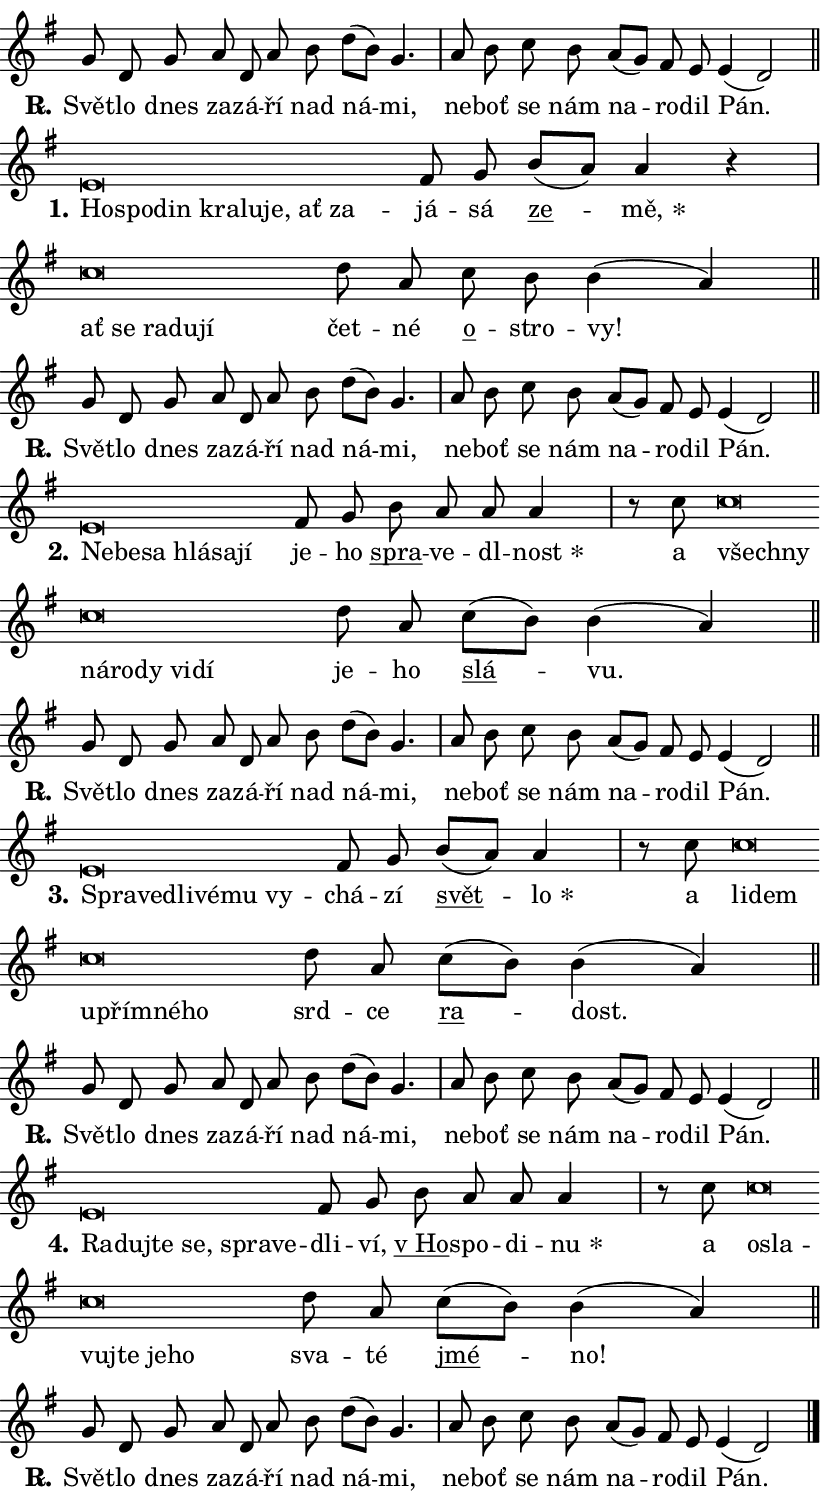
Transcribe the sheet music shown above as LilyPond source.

\version "2.24.0"
\header { tagline = "" }
\paper {
  indent = 0\cm
  top-margin = 0\cm
  right-margin = 0.13\cm % to fit lyric hyphens
  bottom-margin = 0\cm
  left-margin = 0\cm
  paper-width = 14\cm
  page-breaking = #ly:one-page-breaking
  system-system-spacing.basic-distance = #11
  score-system-spacing.basic-distance = #11
  ragged-last = ##f
}


%% Author: Thomas Morley
%% https://lists.gnu.org/archive/html/lilypond-user/2020-05/msg00002.html
#(define (line-position grob)
"Returns position of @var[grob} in current system:
   @code{'start}, if at first time-step
   @code{'end}, if at last time-step
   @code{'middle} otherwise
"
  (let* ((col (ly:item-get-column grob))
         (ln (ly:grob-object col 'left-neighbor))
         (rn (ly:grob-object col 'right-neighbor))
         (col-to-check-left (if (ly:grob? ln) ln col))
         (col-to-check-right (if (ly:grob? rn) rn col))
         (break-dir-left
           (and
             (ly:grob-property col-to-check-left 'non-musical #f)
             (ly:item-break-dir col-to-check-left)))
         (break-dir-right
           (and
             (ly:grob-property col-to-check-right 'non-musical #f)
             (ly:item-break-dir col-to-check-right))))
        (cond ((eqv? 1 break-dir-left) 'start)
              ((eqv? -1 break-dir-right) 'end)
              (else 'middle))))

#(define (tranparent-at-line-position vctor)
  (lambda (grob)
  "Relying on @code{line-position} select the relevant enry from @var{vctor}.
Used to determine transparency,"
    (case (line-position grob)
      ((end) (not (vector-ref vctor 0)))
      ((middle) (not (vector-ref vctor 1)))
      ((start) (not (vector-ref vctor 2))))))

noteHeadBreakVisibility =
#(define-music-function (break-visibility)(vector?)
"Makes @code{NoteHead}s transparent relying on @var{break-visibility}"
#{
  \override NoteHead.transparent =
    #(tranparent-at-line-position break-visibility)
#})

#(define delete-ledgers-for-transparent-note-heads
  (lambda (grob)
    "Reads whether a @code{NoteHead} is transparent.
If so this @code{NoteHead} is removed from @code{'note-heads} from
@var{grob}, which is supposed to be @code{LedgerLineSpanner}.
As a result ledgers are not printed for this @code{NoteHead}"
    (let* ((nhds-array (ly:grob-object grob 'note-heads))
           (nhds-list
             (if (ly:grob-array? nhds-array)
                 (ly:grob-array->list nhds-array)
                 '()))
           ;; Relies on the transparent-property being done before
           ;; Staff.LedgerLineSpanner.after-line-breaking is executed.
           ;; This is fragile ...
           (to-keep
             (remove
               (lambda (nhd)
                 (ly:grob-property nhd 'transparent #f))
               nhds-list)))
      ;; TODO find a better method to iterate over grob-arrays, similiar
      ;; to filter/remove etc for lists
      ;; For now rebuilt from scratch
      (set! (ly:grob-object grob 'note-heads)  '())
      (for-each
        (lambda (nhd)
          (ly:pointer-group-interface::add-grob grob 'note-heads nhd))
        to-keep))))

squashNotes = {
  \override NoteHead.X-extent = #'(-0.2 . 0.2)
  \override NoteHead.Y-extent = #'(-0.75 . 0)
  \override NoteHead.stencil =
    #(lambda (grob)
       (let ((pos (ly:grob-property grob 'staff-position)))
         (begin
           (if (< pos -7) (display "ERROR: Lower brevis then expected\n") (display ""))
           (if (<= pos -6) ly:text-interface::print ly:note-head::print))))
}
unSquashNotes = {
  \revert NoteHead.X-extent
  \revert NoteHead.Y-extent
  \revert NoteHead.stencil
}

hideNotes = \noteHeadBreakVisibility #begin-of-line-visible
unHideNotes = \noteHeadBreakVisibility #all-visible

% work-around for resetting accidentals
% https://lilypond.org/doc/v2.23/Documentation/notation/displaying-rhythms#unmetered-music
cadenzaMeasure = {
  \cadenzaOff
  \partial 1024 s1024
  \cadenzaOn
}

#(define-markup-command (accent layout props text) (markup?)
  "Underline accented syllable"
  (interpret-markup layout props
    #{\markup \override #'(offset . 4.3) \underline { #text }#}))

responsum = \markup \concat {
  "R" \hspace #-1.05 \path #0.1 #'((moveto 0 0.07) (lineto 0.9 0.8)) \hspace #0.05 "."
}

spaceSize = #0.6828661417322834 % exact space size for TeX Gyre Schola

\layout {
  \context {
    \Staff
    \remove "Time_signature_engraver"
    \override LedgerLineSpanner.after-line-breaking = #delete-ledgers-for-transparent-note-heads
  }
  \context {
    \Lyrics {
      \override LyricSpace.minimum-distance = \spaceSize
      \override LyricText.font-name = #"TeX Gyre Schola"
      \override LyricText.font-size = 1
      \override StanzaNumber.font-name = #"TeX Gyre Schola Bold"
      \override StanzaNumber.font-size = 1
    }
  }
  \context {
    \Score 
    \override NoteHead.text =
      #(lambda (grob) 
        (let ((pos (ly:grob-property grob 'staff-position)))
          #{\markup {
            \combine
              \halign #-0.55 \raise #(if (= pos -6) 0 0.5) \override #'(thickness . 2) \draw-line #'(3.2 . 0)
              \musicglyph "noteheads.sM1"
          }#}))
  }
}

% magnetic-lyrics.ily
%
%   written by
%     Jean Abou Samra <jean@abou-samra.fr>
%     Werner Lemberg <wl@gnu.org>
%
%   adapted by
%     Jiri Hon <jiri.hon@gmail.com>
%
% Version 2022-Apr-15

% https://www.mail-archive.com/lilypond-user@gnu.org/msg149350.html

#(define (Left_hyphen_pointer_engraver context)
   "Collect syllable-hyphen-syllable occurrences in lyrics and store
them in properties.  This engraver only looks to the left.  For
example, if the lyrics input is @code{foo -- bar}, it does the
following.

@itemize @bullet
@item
Set the @code{text} property of the @code{LyricHyphen} grob between
@q{foo} and @q{bar} to @code{foo}.

@item
Set the @code{left-hyphen} property of the @code{LyricText} grob with
text @q{foo} to the @code{LyricHyphen} grob between @q{foo} and
@q{bar}.
@end itemize

Use this auxiliary engraver in combination with the
@code{lyric-@/text::@/apply-@/magnetic-@/offset!} hook."
   (let ((hyphen #f)
         (text #f))
     (make-engraver
      (acknowledgers
       ((lyric-syllable-interface engraver grob source-engraver)
        (set! text grob)))
      (end-acknowledgers
       ((lyric-hyphen-interface engraver grob source-engraver)
        ;(when (not (grob::has-interface grob 'lyric-space-interface))
          (set! hyphen grob)));)
      ((stop-translation-timestep engraver)
       (when (and text hyphen)
         (ly:grob-set-object! text 'left-hyphen hyphen))
       (set! text #f)
       (set! hyphen #f)))))

#(define (lyric-text::apply-magnetic-offset! grob)
   "If the space between two syllables is less than the value in
property @code{LyricText@/.details@/.squash-threshold}, move the right
syllable to the left so that it gets concatenated with the left
syllable.

Use this function as a hook for
@code{LyricText@/.after-@/line-@/breaking} if the
@code{Left_@/hyphen_@/pointer_@/engraver} is active."
   (let ((hyphen (ly:grob-object grob 'left-hyphen #f)))
     (when hyphen
       (let ((left-text (ly:spanner-bound hyphen LEFT)))
         (when (grob::has-interface left-text 'lyric-syllable-interface)
           (let* ((common (ly:grob-common-refpoint grob left-text X))
                  (this-x-ext (ly:grob-extent grob common X))
                  (left-x-ext
                   (begin
                     ;; Trigger magnetism for left-text.
                     (ly:grob-property left-text 'after-line-breaking)
                     (ly:grob-extent left-text common X)))
                  ;; `delta` is the gap width between two syllables.
                  (delta (- (interval-start this-x-ext)
                            (interval-end left-x-ext)))
                  (details (ly:grob-property grob 'details))
                  (threshold (assoc-get 'squash-threshold details 0.2)))
             (when (< delta threshold)
               (let* (;; We have to manipulate the input text so that
                      ;; ligatures crossing syllable boundaries are not
                      ;; disabled.  For languages based on the Latin
                      ;; script this is essentially a beautification.
                      ;; However, for non-Western scripts it can be a
                      ;; necessity.
                      (lt (ly:grob-property left-text 'text))
                      (rt (ly:grob-property grob 'text))
                      (is-space (grob::has-interface hyphen 'lyric-space-interface))
                      (space (if is-space " " ""))
                      (extra-delta (if is-space spaceSize 0))
                      ;; Append new syllable.
                      (ltrt-space (if (and (string? lt) (string? rt))
                                (string-append lt space rt)
                                (make-concat-markup (list lt space rt))))
                      ;; Right-align `ltrt` to the right side.
                      (ltrt-space-markup (grob-interpret-markup
                               grob
                               (make-translate-markup
                                (cons (interval-length this-x-ext) 0)
                                (make-right-align-markup ltrt-space)))))
                 (begin
                   ;; Don't print `left-text`.
                   (ly:grob-set-property! left-text 'stencil #f)
                   ;; Set text and stencil (which holds all collected
                   ;; syllables so far) and shift it to the left.
                   (ly:grob-set-property! grob 'text ltrt-space)
                   (ly:grob-set-property! grob 'stencil ltrt-space-markup)
                   (ly:grob-translate-axis! grob (- (- delta extra-delta)) X))))))))))


#(define (lyric-hyphen::displace-bounds-first grob)
   ;; Make very sure this callback isn't triggered too early.
   (let ((left (ly:spanner-bound grob LEFT))
         (right (ly:spanner-bound grob RIGHT)))
     (ly:grob-property left 'after-line-breaking)
     (ly:grob-property right 'after-line-breaking)
     (ly:lyric-hyphen::print grob)))

squashThreshold = #0.4

\layout {
  \context {
    \Lyrics
    \consists #Left_hyphen_pointer_engraver
    \override LyricText.after-line-breaking =
      #lyric-text::apply-magnetic-offset!
    \override LyricHyphen.stencil = #lyric-hyphen::displace-bounds-first
    \override LyricText.details.squash-threshold = \squashThreshold
    \override LyricHyphen.minimum-distance = 0
    \override LyricHyphen.minimum-length = \squashThreshold
  }
}

squashText = \override LyricText.details.squash-threshold = 9999
unSquashText = \override LyricText.details.squash-threshold = \squashThreshold

leftText = \override LyricText.self-alignment-X = #LEFT
unLeftText = \revert LyricText.self-alignment-X

starOffset = #(lambda (grob) 
                (let ((x_offset (ly:self-alignment-interface::aligned-on-x-parent grob)))
                  (if (= x_offset 0) 0 (+ x_offset 1.2))))

star = #(define-music-function (syllable)(string?)
"Append star separator at the end of a syllable"
#{
  \once \override LyricText.X-offset = #starOffset
  \lyricmode { \markup {
    #syllable
    \override #'((font-name . "TeX Gyre Schola Bold")) \hspace #0.2 \lower #0.65 \larger "*"
  } }
#})

starAccent = #(define-music-function (syllable)(string?)
"Append star separator at the end of a syllable and make accent"
#{
  \once \override LyricText.X-offset = #starOffset
  \lyricmode { \markup {
    \accent #syllable
    \override #'((font-name . "TeX Gyre Schola Bold")) \hspace #0.2 \lower #0.65 \larger "*"
  } }
#})

breath = #(define-music-function (syllable)(string?)
"Append breathing indicator at the end of a syllable"
#{
  \lyricmode { \markup { #syllable "+" } }
#})

optionalBreath = #(define-music-function (syllable)(string?)
"Append optional breathing indicator at the end of a syllable"
#{
  \lyricmode { \markup { #syllable "(+)" } }
#})


\score {
    <<
        \new Voice = "melody" { \cadenzaOn \key g \major \relative { g'8 d g a d, a' \bar "" b d[( b)] g4. \cadenzaMeasure \bar "|" a8 b \bar "" c b \bar "" a[( g)] fis e \bar "" e4( d2) \cadenzaMeasure \bar "||" \break } }
        \new Lyrics \lyricsto "melody" { \lyricmode { \set stanza = \responsum
Svět -- lo dnes za -- zá -- ří nad ná -- mi, ne -- boť se nám na -- ro -- dil Pán. } }
    >>
    \layout {}
}

\score {
    <<
        \new Voice = "melody" { \cadenzaOn \key g \major \relative { \squashNotes e'\breve*1/16 \hideNotes \breve*1/16 \bar "" \breve*1/16 \bar "" \breve*1/16 \bar "" \breve*1/16 \bar "" \breve*1/16 \bar "" \breve*1/16 \breve*1/16 \bar "" \unHideNotes \unSquashNotes fis8 g \bar "" b[( a)] a4 r \cadenzaMeasure \bar "|" \squashNotes c\breve*1/16 \hideNotes \breve*1/16 \bar "" \breve*1/16 \bar "" \breve*1/16 \breve*1/16 \bar "" \unHideNotes \unSquashNotes d8 a \bar "" c b b4( a) \cadenzaMeasure \bar "||" \break } }
        \new Lyrics \lyricsto "melody" { \lyricmode { \set stanza = "1."
\leftText Ho -- \squashText spo -- din kra -- lu -- je, ať za -- \unLeftText \unSquashText já -- sá \markup \accent ze -- \star mě, \leftText ať \squashText se ra -- du -- jí \unLeftText \unSquashText čet -- né \markup \accent o -- stro -- vy! } }
    >>
    \layout {}
}

\score {
    <<
        \new Voice = "melody" { \cadenzaOn \key g \major \relative { g'8 d g a d, a' \bar "" b d[( b)] g4. \cadenzaMeasure \bar "|" a8 b \bar "" c b \bar "" a[( g)] fis e \bar "" e4( d2) \cadenzaMeasure \bar "||" \break } }
        \new Lyrics \lyricsto "melody" { \lyricmode { \set stanza = \responsum
Svět -- lo dnes za -- zá -- ří nad ná -- mi, ne -- boť se nám na -- ro -- dil Pán. } }
    >>
    \layout {}
}

\score {
    <<
        \new Voice = "melody" { \cadenzaOn \key g \major \relative { \squashNotes e'\breve*1/16 \hideNotes \breve*1/16 \bar "" \breve*1/16 \bar "" \breve*1/16 \bar "" \breve*1/16 \breve*1/16 \bar "" \unHideNotes \unSquashNotes fis8 g \bar "" b a a a4 \cadenzaMeasure \bar "|" r8 c \squashNotes c\breve*1/16 \hideNotes \breve*1/16 \bar "" \breve*1/16 \bar "" \breve*1/16 \bar "" \breve*1/16 \bar "" \breve*1/16 \breve*1/16 \bar "" \unHideNotes \unSquashNotes d8 a \bar "" c[( b)] b4( a) \cadenzaMeasure \bar "||" \break } }
        \new Lyrics \lyricsto "melody" { \lyricmode { \set stanza = "2."
\leftText Ne -- \squashText be -- sa hlá -- sa -- jí \unLeftText \unSquashText je -- ho \markup \accent spra -- ve -- dl -- \star nost a \leftText všech -- \squashText ny ná -- ro -- dy vi -- dí \unLeftText \unSquashText je -- ho \markup \accent slá -- vu. } }
    >>
    \layout {}
}

\score {
    <<
        \new Voice = "melody" { \cadenzaOn \key g \major \relative { g'8 d g a d, a' \bar "" b d[( b)] g4. \cadenzaMeasure \bar "|" a8 b \bar "" c b \bar "" a[( g)] fis e \bar "" e4( d2) \cadenzaMeasure \bar "||" \break } }
        \new Lyrics \lyricsto "melody" { \lyricmode { \set stanza = \responsum
Svět -- lo dnes za -- zá -- ří nad ná -- mi, ne -- boť se nám na -- ro -- dil Pán. } }
    >>
    \layout {}
}

\score {
    <<
        \new Voice = "melody" { \cadenzaOn \key g \major \relative { \squashNotes e'\breve*1/16 \hideNotes \breve*1/16 \bar "" \breve*1/16 \bar "" \breve*1/16 \bar "" \breve*1/16 \breve*1/16 \bar "" \unHideNotes \unSquashNotes fis8 g \bar "" b[( a)] a4 \cadenzaMeasure \bar "|" r8 c \squashNotes c\breve*1/16 \hideNotes \breve*1/16 \bar "" \breve*1/16 \bar "" \breve*1/16 \bar "" \breve*1/16 \breve*1/16 \bar "" \unHideNotes \unSquashNotes d8 a \bar "" c[( b)] b4( a) \cadenzaMeasure \bar "||" \break } }
        \new Lyrics \lyricsto "melody" { \lyricmode { \set stanza = "3."
\leftText Spra -- \squashText ve -- dli -- vé -- mu vy -- \unLeftText \unSquashText chá -- zí \markup \accent svět -- \star lo a \leftText li -- \squashText dem u -- přím -- né -- ho \unLeftText \unSquashText srd -- ce \markup \accent ra -- dost. } }
    >>
    \layout {}
}

\score {
    <<
        \new Voice = "melody" { \cadenzaOn \key g \major \relative { g'8 d g a d, a' \bar "" b d[( b)] g4. \cadenzaMeasure \bar "|" a8 b \bar "" c b \bar "" a[( g)] fis e \bar "" e4( d2) \cadenzaMeasure \bar "||" \break } }
        \new Lyrics \lyricsto "melody" { \lyricmode { \set stanza = \responsum
Svět -- lo dnes za -- zá -- ří nad ná -- mi, ne -- boť se nám na -- ro -- dil Pán. } }
    >>
    \layout {}
}

\score {
    <<
        \new Voice = "melody" { \cadenzaOn \key g \major \relative { \squashNotes e'\breve*1/16 \hideNotes \breve*1/16 \bar "" \breve*1/16 \bar "" \breve*1/16 \bar "" \breve*1/16 \breve*1/16 \bar "" \unHideNotes \unSquashNotes fis8 g \bar "" b a a a4 \cadenzaMeasure \bar "|" r8 c \squashNotes c\breve*1/16 \hideNotes \breve*1/16 \bar "" \breve*1/16 \bar "" \breve*1/16 \bar "" \breve*1/16 \breve*1/16 \bar "" \unHideNotes \unSquashNotes d8 a \bar "" c[( b)] b4( a) \cadenzaMeasure \bar "||" \break } }
        \new Lyrics \lyricsto "melody" { \lyricmode { \set stanza = "4."
\leftText Ra -- \squashText duj -- te se, spra -- ve -- \unLeftText \unSquashText dli -- ví, \markup \accent "v Ho" -- spo -- di -- \star nu a \leftText o -- \squashText sla -- vuj -- te je -- ho \unLeftText \unSquashText sva -- té \markup \accent jmé -- no! } }
    >>
    \layout {}
}

\score {
    <<
        \new Voice = "melody" { \cadenzaOn \key g \major \relative { g'8 d g a d, a' \bar "" b d[( b)] g4. \cadenzaMeasure \bar "|" a8 b \bar "" c b \bar "" a[( g)] fis e \bar "" e4( d2) \cadenzaMeasure \bar "||" \break } \bar "|." }
        \new Lyrics \lyricsto "melody" { \lyricmode { \set stanza = \responsum
Svět -- lo dnes za -- zá -- ří nad ná -- mi, ne -- boť se nám na -- ro -- dil Pán. } }
    >>
    \layout {}
}
